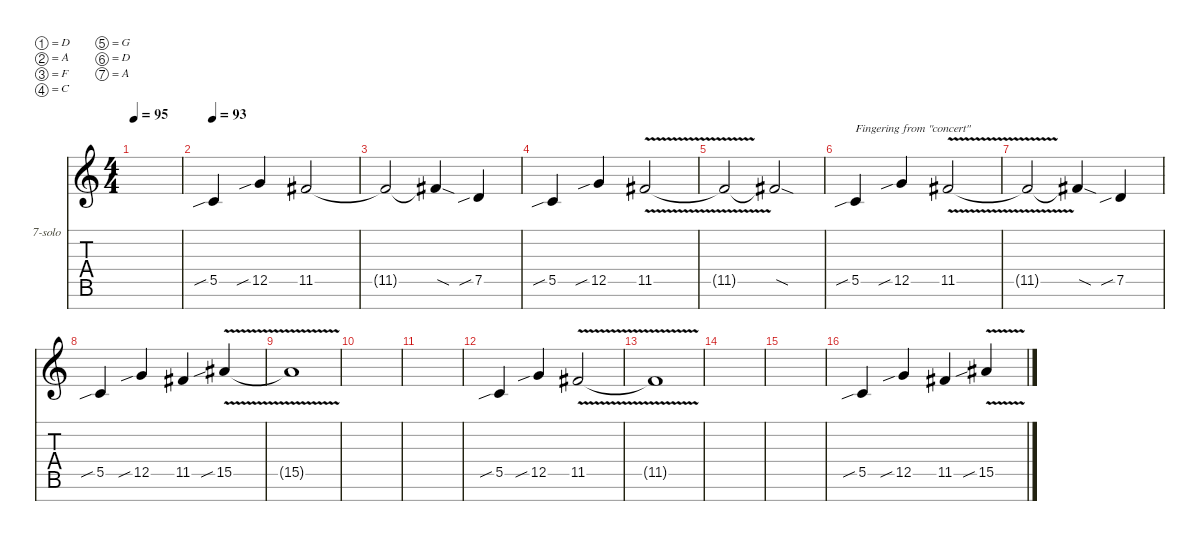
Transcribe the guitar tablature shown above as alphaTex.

\defaultSystemsLayout 2
\hideDynamics
\bracketExtendMode nobrackets
\firstSystemTrackNameOrientation horizontal
\otherSystemsTrackNameOrientation horizontal
\track ("7-solo" "7-solo") {instrument distortionguitar}
\staff {score tabs}
\tuning (D4 A3 F3 C3 G2 D2 A1)
\ts (4 4)
\scale
1.03043
\tempo 95
\accidentals auto
\clef g2
\ottava regular
\simile none
\ks c
|
\scale
0.969568
\tempo 93
5.5{sib}.4{beam Up} 12.5{sib}.4{beam Up} 11.5{acc #}.2{beam Up} |
\scale
1.03043 11.5{t acc #}.2{beam Up} 11.5{sod t acc #}.4{beam Up} 7.5{sib}.4{beam Up} |
\scale
0.969568 5.5{sib}.4{beam Up} 12.5{sib}.4{beam Up} 11.5{v acc #}.2{beam Up} |
\scale
1.03043 11.5{t acc #}.2{beam Up} 11.5{sod t acc #}.2{beam Up} |
\scale
0.969568 5.5{sib}.4{txt "Fingering from \"concert\"" beam Up} 12.5{sib}.4{beam Up} 11.5{v acc #}.2{beam Up} |
\scale
1.03043 11.5{t acc #}.2{beam Up} 11.5{sod t acc #}.4{beam Up} 7.5{sib}.4{beam Up} |
\scale
0.969568 5.5{sib}.4{beam Up} 12.5{sib}.4{beam Up} 11.5{acc #}.4{beam Up} 15.5{v sib acc #}.4{beam Up} |
\scale
1.03043 15.5{t acc #}.1{beam Up} |
\scale
0.969568 |
\scale
1.03043 |
\scale
0.969568 5.5{sib}.4{beam Up} 12.5{sib}.4{beam Up} 11.5{v acc #}.2{beam Up} |
\scale
1.03043 11.5{t acc #}.1{beam Up} |
\scale
0.969568 |
\scale
1.03043 |
\scale
0.969568 5.5{sib}.4{beam Up} 12.5{sib}.4{beam Up} 11.5{acc #}.4{beam Up} 15.5{v sib acc #}.4{beam Up}
